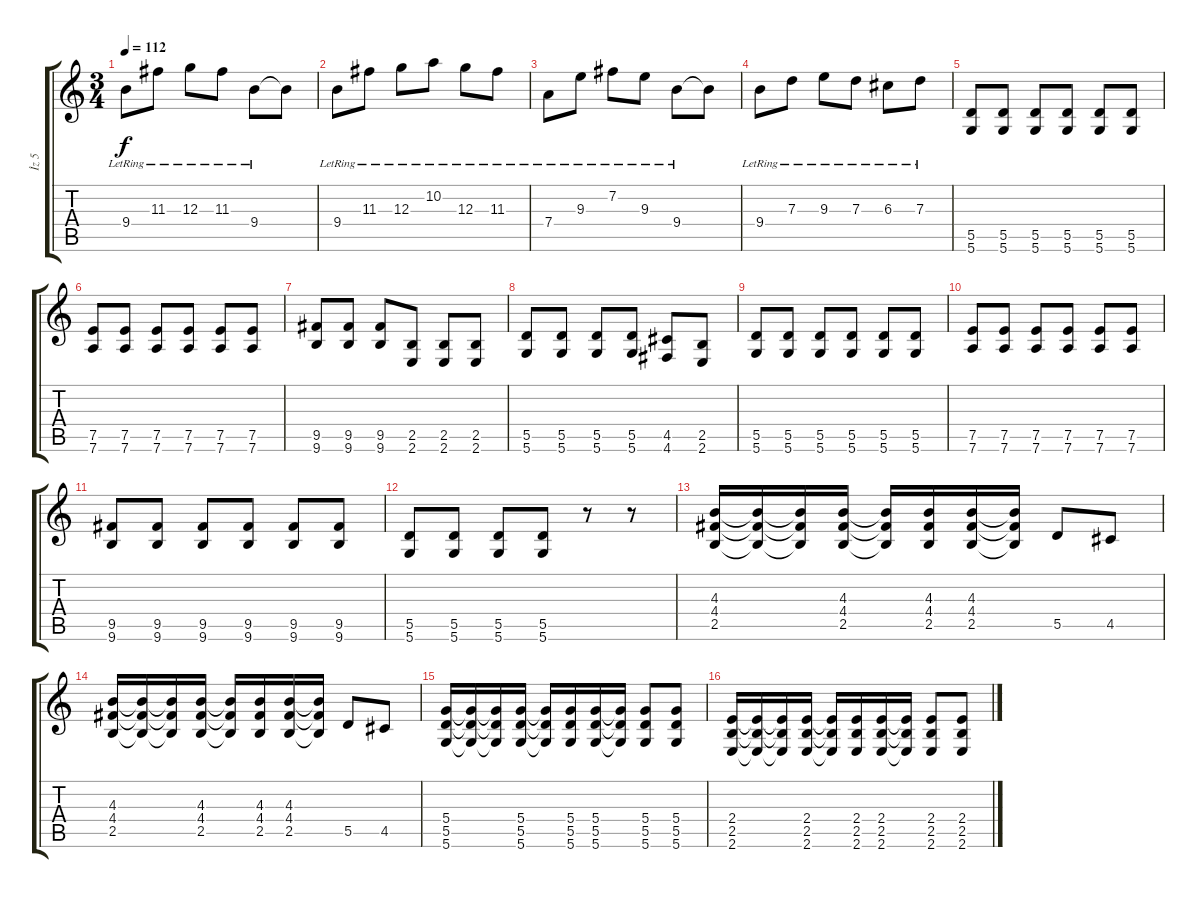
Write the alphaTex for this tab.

\track ("İz 5" "İz 5") {instrument distortionguitar}
\staff {score tabs}
\tuning (E4 B3 G3 D3 A2 D2) {hide}
\ts (3 4)
\tempo 112
\clef g2
\ks c
9.4{lr}.8{dy f volume 10 instrument distortionguitar} 11.3{lr}.8 12.3{lr}.8 11.3{lr}.8 9.4{lr}.8 9.4{t}.8 |
9.4{lr}.8 11.3{lr}.8 12.3{lr}.8 10.2{lr}.8 12.3{lr}.8 11.3{lr}.8 |
7.4{lr}.8 9.3{lr}.8 7.2{lr}.8 9.3{lr}.8 9.4{lr}.8 9.4{t}.8 |
9.4{lr}.8 7.3{lr}.8 9.3{lr}.8 7.3{lr}.8 6.3{lr}.8 7.3{lr}.8 |
(5.5 5.6).8{volume 13 instrument distortionguitar} (5.5 5.6).8 (5.5 5.6).8 (5.5 5.6).8 (5.5 5.6).8 (5.5 5.6).8 |
(7.5 7.6).8 (7.5 7.6).8 (7.5 7.6).8 (7.5 7.6).8 (7.5 7.6).8 (7.5 7.6).8 |
(9.5 9.6).8 (9.5 9.6).8 (9.5 9.6).8 (2.5 2.6).8 (2.5 2.6).8 (2.5 2.6).8 |
(5.5 5.6).8 (5.5 5.6).8 (5.5 5.6).8 (5.5 5.6).8 (4.5 4.6).8 (2.5 2.6).8 |
(5.5 5.6).8{volume 13 instrument distortionguitar} (5.5 5.6).8 (5.5 5.6).8 (5.5 5.6).8 (5.5 5.6).8 (5.5 5.6).8 |
(7.5 7.6).8 (7.5 7.6).8 (7.5 7.6).8 (7.5 7.6).8 (7.5 7.6).8 (7.5 7.6).8 |
(9.5 9.6).8 (9.5 9.6).8 (9.5 9.6).8 (9.5 9.6).8 (9.5 9.6).8 (9.5 9.6).8 |
(5.5 5.6).8 (5.5 5.6).8 (5.5 5.6).8 (5.5 5.6).8 r.8 r.8 |
(4.3 4.4 2.5).16 (4.3{t} 4.4{t} 2.5{t}).16 (4.3{t} 4.4{t} 2.5{t}).16 (4.3 4.4 2.5).16 (4.3{t} 4.4{t} 2.5{t}).16 (4.3 4.4 2.5).16 (4.3 4.4 2.5).16 (4.3{t} 4.4{t} 2.5{t}).16 5.5.8 4.5.8 |
(4.3 4.4 2.5).16 (4.3{t} 4.4{t} 2.5{t}).16 (4.3{t} 4.4{t} 2.5{t}).16 (4.3 4.4 2.5).16 (4.3{t} 4.4{t} 2.5{t}).16 (4.3 4.4 2.5).16 (4.3 4.4 2.5).16 (4.3{t} 4.4{t} 2.5{t}).16 5.5.8 4.5.8 |
(5.4 5.5 5.6).16 (5.4{t} 5.5{t} 5.6{t}).16 (5.4{t} 5.5{t} 5.6{t}).16 (5.4 5.5 5.6).16 (5.4{t} 5.5{t} 5.6{t}).16 (5.4 5.5 5.6).16 (5.4 5.5 5.6).16 (5.4{t} 5.5{t} 5.6{t}).16 (5.4 5.5 5.6).8 (5.4 5.5 5.6).8 |
(2.4 2.5 2.6).16 (2.4{t} 2.5{t} 2.6{t}).16 (2.4{t} 2.5{t} 2.6{t}).16 (2.4 2.5 2.6).16 (2.4{t} 2.5{t} 2.6{t}).16 (2.4 2.5 2.6).16 (2.4 2.5 2.6).16 (2.4{t} 2.5{t} 2.6{t}).16 (2.4 2.5 2.6).8 (2.4 2.5 2.6).8
